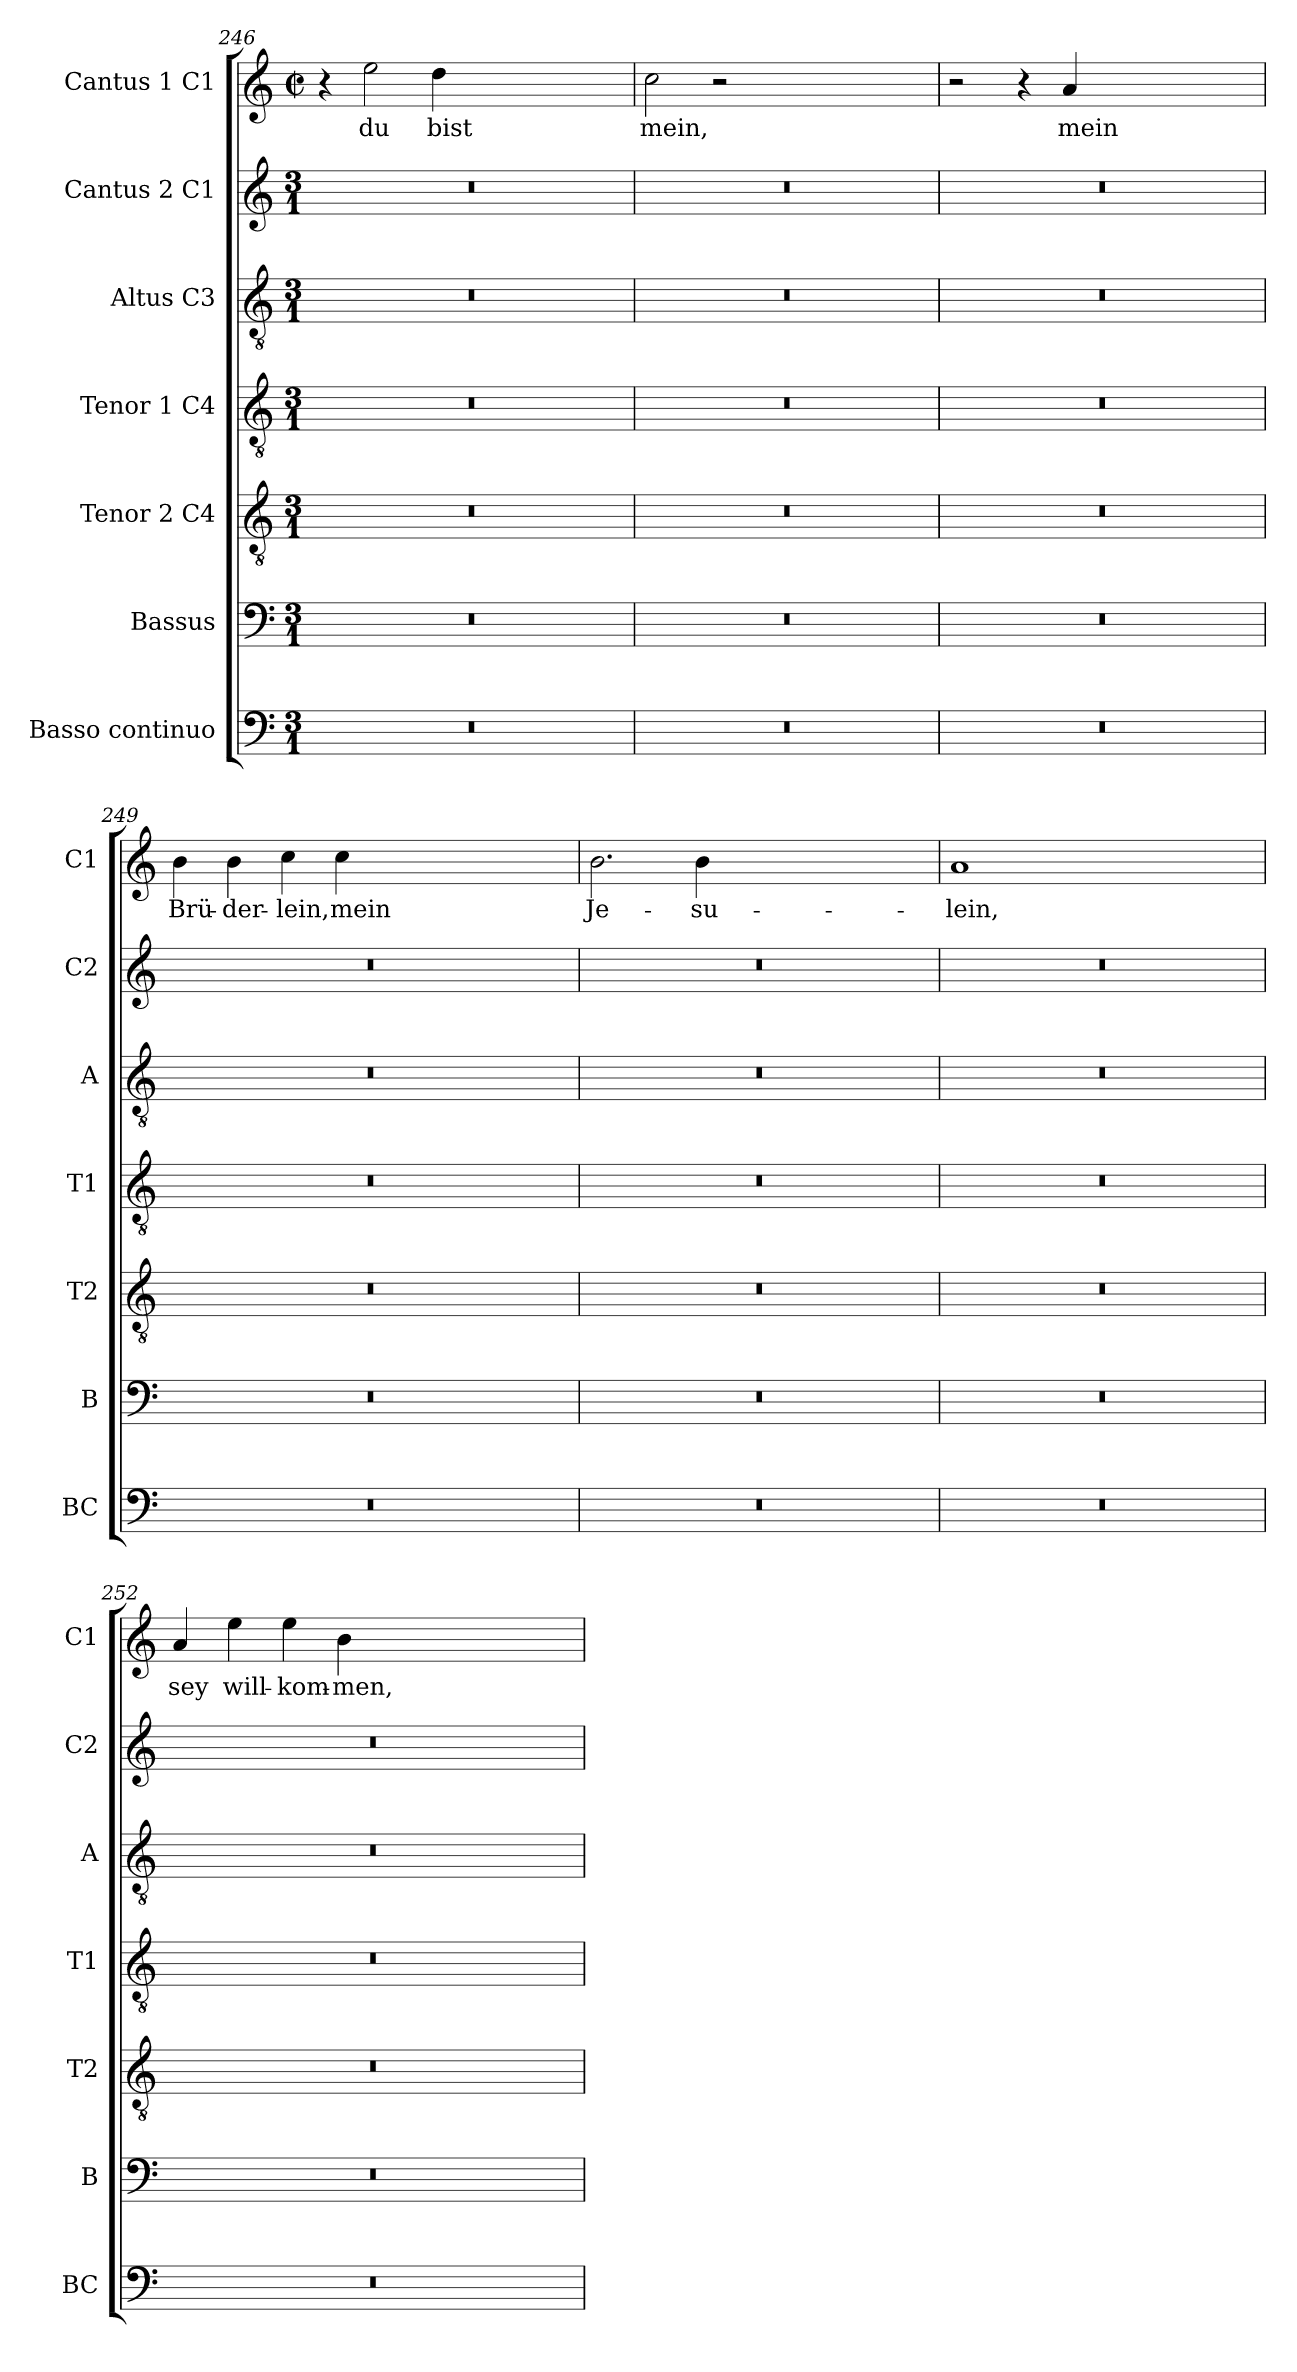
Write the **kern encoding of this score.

**kern	**kern	**kern	**kern	**kern	**kern	**kern	**text
*part7	*part6	*part5	*part4	*part3	*part2	*part1	*part1
*staff7	*staff6	*staff5	*staff4	*staff3	*staff2	*staff1	*staff1
*I"Basso continuo	*I"Bassus	*I"Tenor 2 C4	*I"Tenor 1 C4	*I"Altus C3	*I"Cantus 2 C1	*I"Cantus 1 C1	*
*I'BC	*I'B	*I'T2	*I'T1	*I'A	*I'C2	*I'C1	*
!!LO:LB:g=z
*clefF4	*clefF4	*clefGv2	*clefGv2	*clefGv2	*clefG2	*clefG2	*
*ITrd7c12	*	*	*	*	*	*	*
*k[]	*k[]	*k[]	*k[]	*k[]	*k[]	*k[]	*
*C:	*C:	*C:	*C:	*C:	*C:	*C:	*
*M3/1	*M3/1	*M3/1	*M3/1	*M3/1	*M3/1	*M2/2	*
*	*	*	*	*	*	*met(c|)	*
=246	=246	=246	=246	=246	=246	=246	=246
0.r	0.r	0.r	0.r	0.r	0.r	4r	.
!	!	!	!	!	!	!	!LO:LY:b
.	.	.	.	.	.	2ee\	du
!	!	!	!	!	!	!	!LO:LY:b
.	.	.	.	.	.	4dd\	bist
.	.	.	.	.	.	0ryy	.
=247	=247	=247	=247	=247	=247	=247	=247
!	!	!	!	!	!	!	!LO:LY:b
0.r	0.r	0.r	0.r	0.r	0.r	2cc\	mein,
.	.	.	.	.	.	2r	.
.	.	.	.	.	.	0ryy	.
=248	=248	=248	=248	=248	=248	=248	=248
0.r	0.r	0.r	0.r	0.r	0.r	2r	.
.	.	.	.	.	.	4r	.
!	!	!	!	!	!	!	!LO:LY:b
.	.	.	.	.	.	4a/	mein
.	.	.	.	.	.	0ryy	.
=249	=249	=249	=249	=249	=249	=249	=249
!	!	!	!	!	!	!	!LO:LY:b
0.r	0.r	0.r	0.r	0.r	0.r	4b\	Brü-
!	!	!	!	!	!	!	!LO:LY:b
.	.	.	.	.	.	4b\	-der-
!	!	!	!	!	!	!	!LO:LY:b:rj
.	.	.	.	.	.	4cc\	-lein,
!	!	!	!	!	!	!	!LO:LY:b
.	.	.	.	.	.	4cc\	mein
.	.	.	.	.	.	0ryy	.
=250	=250	=250	=250	=250	=250	=250	=250
!	!	!	!	!	!	!	!LO:LY:b
0.r	0.r	0.r	0.r	0.r	0.r	2.b\	Je-
!	!	!	!	!	!	!	!LO:LY:b
.	.	.	.	.	.	4b\	-su-
.	.	.	.	.	.	0ryy	.
=251	=251	=251	=251	=251	=251	=251	=251
!	!	!	!	!	!	!	!LO:LY:b
0.r	0.r	0.r	0.r	0.r	0.r	1a	-lein,
.	.	.	.	.	.	0ryy	.
=252	=252	=252	=252	=252	=252	=252	=252
!	!	!	!	!	!	!	!LO:LY:b
0.r	0.r	0.r	0.r	0.r	0.r	4a/	sey
!	!	!	!	!	!	!	!LO:LY:b
.	.	.	.	.	.	4ee\	will-
!	!	!	!	!	!	!	!LO:LY:b
.	.	.	.	.	.	4ee\	-kom-
!	!	!	!	!	!	!	!LO:LY:b:rj
.	.	.	.	.	.	4b\	-men,
.	.	.	.	.	.	0ryy	.
=	=	=	=	=	=	=	=
*-	*-	*-	*-	*-	*-	*-	*-
